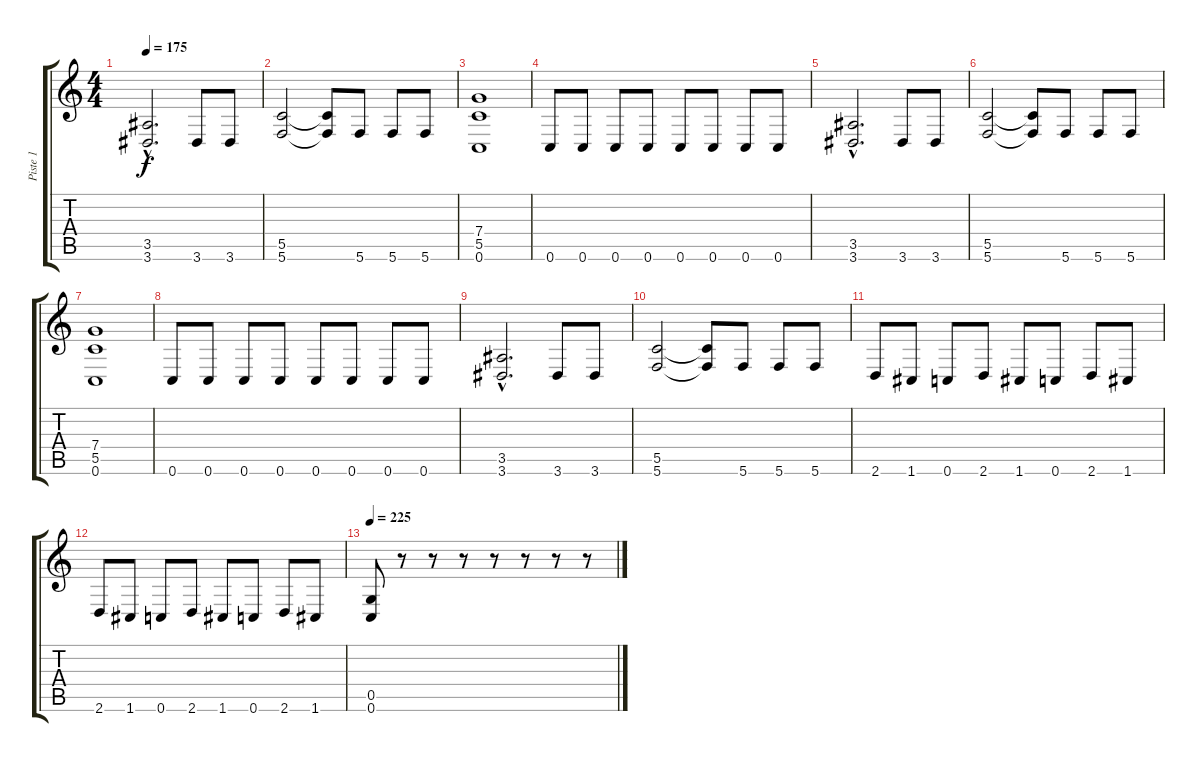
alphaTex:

\track ("Piste 1" "Piste 1") {instrument overdrivenguitar}
\staff {score tabs}
\tuning (D4 A3 F3 C3 G2 C2) {hide}
\ts (4 4)
\tempo 175
\clef g2
\ks c
(3.5{hac} 3.6{hac}).2{d dy f} 3.6.8 3.6.8 |
(5.5 5.6).2 (5.5{t} 5.6{t}).8 5.6.8 5.6.8 5.6.8 |
(7.4 5.5 0.6).1 |
0.6.8 0.6.8 0.6.8 0.6.8 0.6.8 0.6.8 0.6.8 0.6.8 |
(3.5{hac} 3.6{hac}).2{d} 3.6.8 3.6.8 |
(5.5 5.6).2 (5.5{t} 5.6{t}).8 5.6.8 5.6.8 5.6.8 |
(7.4 5.5 0.6).1 |
0.6.8 0.6.8 0.6.8 0.6.8 0.6.8 0.6.8 0.6.8 0.6.8 |
(3.5{hac} 3.6{hac}).2{d} 3.6.8 3.6.8 |
(5.5 5.6).2 (5.5{t} 5.6{t}).8 5.6.8 5.6.8 5.6.8 |
2.6.8 1.6.8 0.6.8 2.6.8 1.6.8 0.6.8 2.6.8 1.6.8 |
2.6.8 1.6.8 0.6.8 2.6.8 1.6.8 0.6.8 2.6.8 1.6.8 |
\tempo 225
(0.5 0.6).8 r.8 r.8 r.8 r.8 r.8 r.8 r.8
